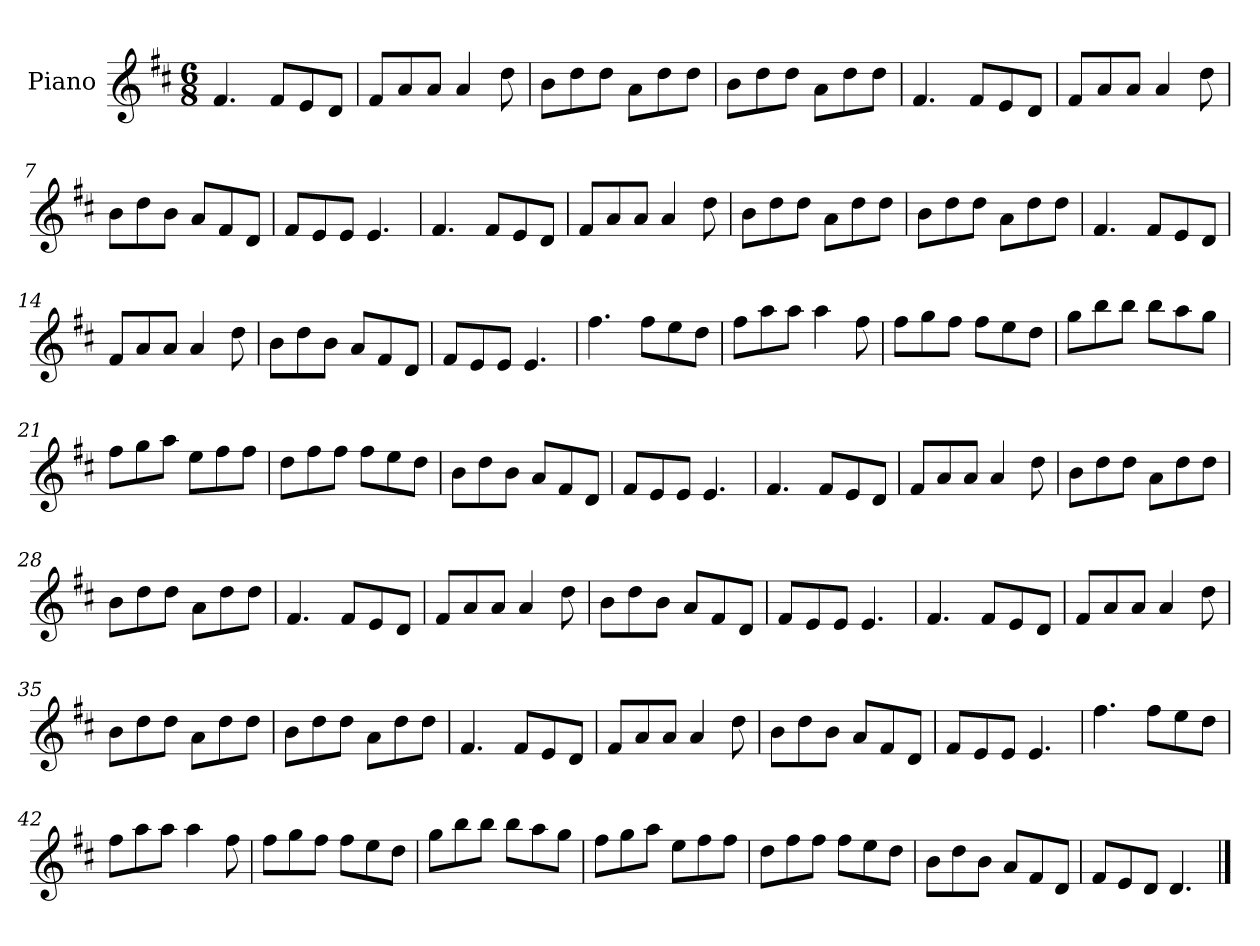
**kern
*part1
*staff1
*I"Piano
*I'Pno
*clefG2
*k[f#c#]
*M6/8
=1
4.f#/
8f#/L
8e/
8d/J
=2
8f#/L
8a/
8a/J
4a/
8dd\
=3
8b\L
8dd\
8dd\J
8a\L
8dd\
8dd\J
=4
8b\L
8dd\
8dd\J
8a\L
8dd\
8dd\J
=5
4.f#/
8f#/L
8e/
8d/J
=6
8f#/L
8a/
8a/J
4a/
8dd\
=7
8b\L
8dd\
8b\J
8a/L
8f#/
8d/J
=8
8f#/L
8e/
8e/J
4.e/
=9
4.f#/
8f#/L
8e/
8d/J
=10
8f#/L
8a/
8a/J
4a/
8dd\
=11
8b\L
8dd\
8dd\J
8a\L
8dd\
8dd\J
=12
8b\L
8dd\
8dd\J
8a\L
8dd\
8dd\J
=13
4.f#/
8f#/L
8e/
8d/J
=14
8f#/L
8a/
8a/J
4a/
8dd\
=15
8b\L
8dd\
8b\J
8a/L
8f#/
8d/J
=16
8f#/L
8e/
8e/J
4.e/
=17
4.ff#\
8ff#\L
8ee\
8dd\J
=18
8ff#\L
8aa\
8aa\J
4aa\
8ff#\
=19
8ff#\L
8gg\
8ff#\J
8ff#\L
8ee\
8dd\J
=20
8gg\L
8bb\
8bb\J
8bb\L
8aa\
8gg\J
=21
8ff#\L
8gg\
8aa\J
8ee\L
8ff#\
8ff#\J
=22
8dd\L
8ff#\
8ff#\J
8ff#\L
8ee\
8dd\J
=23
8b\L
8dd\
8b\J
8a/L
8f#/
8d/J
=24
8f#/L
8e/
8e/J
4.e/
=25
4.f#/
8f#/L
8e/
8d/J
=26
8f#/L
8a/
8a/J
4a/
8dd\
=27
8b\L
8dd\
8dd\J
8a\L
8dd\
8dd\J
=28
8b\L
8dd\
8dd\J
8a\L
8dd\
8dd\J
=29
4.f#/
8f#/L
8e/
8d/J
=30
8f#/L
8a/
8a/J
4a/
8dd\
=31
8b\L
8dd\
8b\J
8a/L
8f#/
8d/J
=32
8f#/L
8e/
8e/J
4.e/
=33
4.f#/
8f#/L
8e/
8d/J
=34
8f#/L
8a/
8a/J
4a/
8dd\
=35
8b\L
8dd\
8dd\J
8a\L
8dd\
8dd\J
=36
8b\L
8dd\
8dd\J
8a\L
8dd\
8dd\J
=37
4.f#/
8f#/L
8e/
8d/J
=38
8f#/L
8a/
8a/J
4a/
8dd\
=39
8b\L
8dd\
8b\J
8a/L
8f#/
8d/J
=40
8f#/L
8e/
8e/J
4.e/
=41
4.ff#\
8ff#\L
8ee\
8dd\J
=42
8ff#\L
8aa\
8aa\J
4aa\
8ff#\
=43
8ff#\L
8gg\
8ff#\J
8ff#\L
8ee\
8dd\J
=44
8gg\L
8bb\
8bb\J
8bb\L
8aa\
8gg\J
=45
8ff#\L
8gg\
8aa\J
8ee\L
8ff#\
8ff#\J
=46
8dd\L
8ff#\
8ff#\J
8ff#\L
8ee\
8dd\J
=47
8b\L
8dd\
8b\J
8a/L
8f#/
8d/J
=48
8f#/L
8e/
8d/J
4.d/
==
*-
